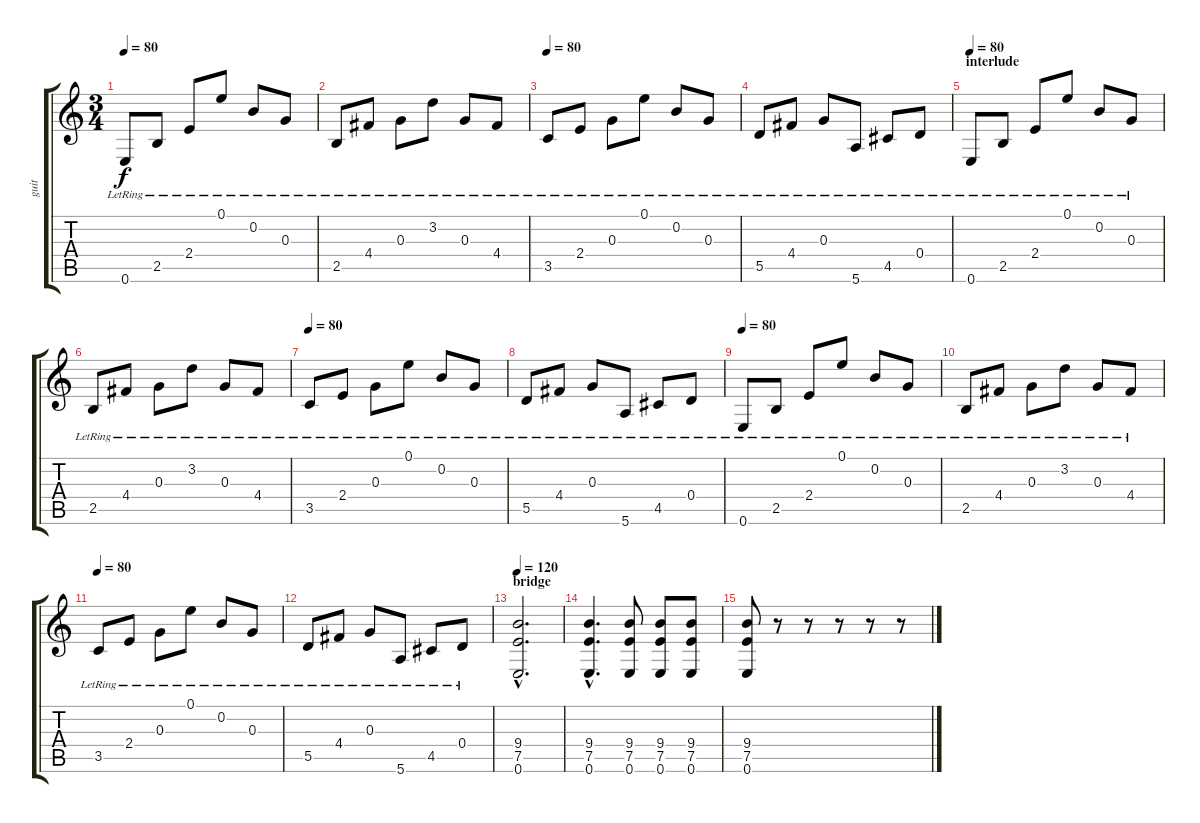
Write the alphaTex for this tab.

\track ("guit" "guit") {instrument distortionguitar}
\staff {score tabs}
\tuning (E4 B3 G3 D3 A2 E2) {hide}
\ts (3 4)
\tempo 80
\clef g2
\ks c
0.6{lr}.8{dy f instrument acousticguitarsteel} 2.5{lr}.8 2.4{lr}.8 0.1{lr}.8 0.2{lr}.8 0.3{lr}.8 |
2.5{lr}.8 4.4{lr}.8 0.3{lr}.8 3.2{lr}.8 0.3{lr}.8 4.4{lr}.8 |
\tempo 80
3.5{lr}.8 2.4{lr}.8 0.3{lr}.8 0.1{lr}.8 0.2{lr}.8 0.3{lr}.8 |
5.5{lr}.8 4.4{lr}.8 0.3{lr}.8 5.6{lr}.8 4.5{lr}.8 0.4{lr}.8 |
\section ("" "interlude")
\tempo 80
0.6{lr}.8{instrument acousticguitarsteel} 2.5{lr}.8 2.4{lr}.8 0.1{lr}.8 0.2{lr}.8 0.3{lr}.8 |
2.5{lr}.8 4.4{lr}.8 0.3{lr}.8 3.2{lr}.8 0.3{lr}.8 4.4{lr}.8 |
\tempo 80
3.5{lr}.8 2.4{lr}.8 0.3{lr}.8 0.1{lr}.8 0.2{lr}.8 0.3{lr}.8 |
5.5{lr}.8 4.4{lr}.8 0.3{lr}.8 5.6{lr}.8 4.5{lr}.8 0.4{lr}.8 |
\tempo 80
0.6{lr}.8{instrument acousticguitarsteel} 2.5{lr}.8 2.4{lr}.8 0.1{lr}.8 0.2{lr}.8 0.3{lr}.8 |
2.5{lr}.8 4.4{lr}.8 0.3{lr}.8 3.2{lr}.8 0.3{lr}.8 4.4{lr}.8 |
\tempo 80
3.5{lr}.8 2.4{lr}.8 0.3{lr}.8 0.1{lr}.8 0.2{lr}.8 0.3{lr}.8 |
5.5{lr}.8 4.4{lr}.8 0.3{lr}.8 5.6{lr}.8 4.5{lr}.8 0.4{lr}.8 |
\section ("" "bridge")
\tempo 120
(9.4{hac} 7.5{hac} 0.6{hac}).2{d instrument distortionguitar} |
(9.4{hac} 7.5{hac} 0.6{hac}).4{d} (9.4 7.5 0.6).8 (9.4 7.5 0.6).8 (9.4 7.5 0.6).8 |
(9.4 7.5 0.6).8 r.8 r.8 r.8 r.8 r.8
